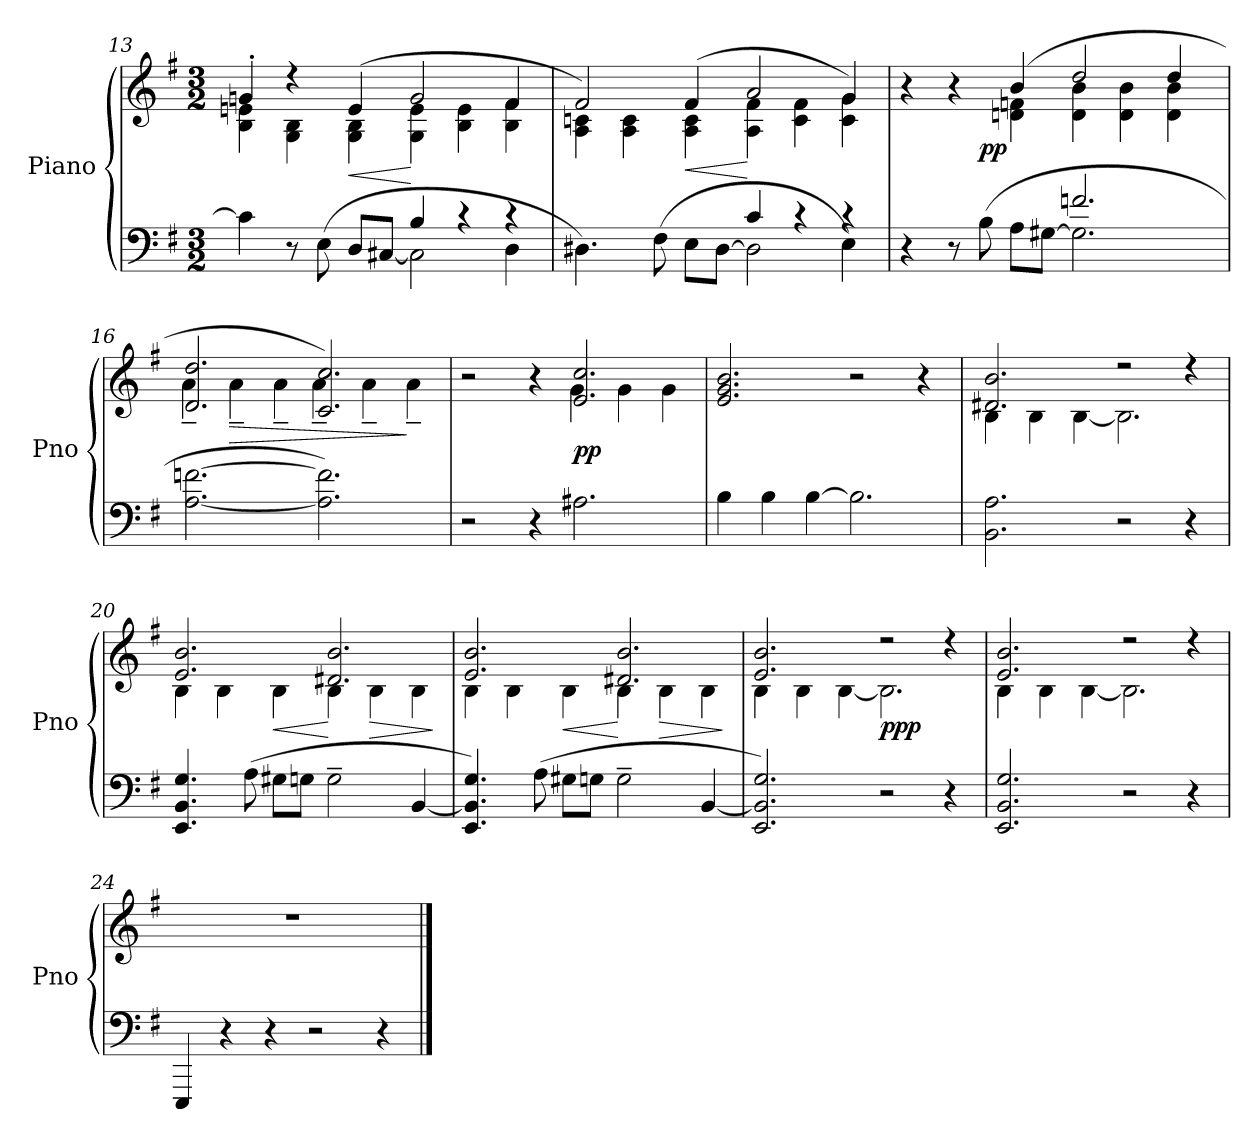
**kern	**kern	**dynam
*part1	*part1	*part1
*staff2	*staff1	*staff1/2
*I"Piano	*	*
*I'Pno	*	*
*clefF4	*clefG2	*
*k[f#]	*k[f#]	*
*M3/2	*M3/2	*
=13	=13	=13
*^	*^	*
4c#]	2.ryy	4gn'	4B 4en	.
8r	.	4rdd	4G 4B	.
(<8E	.	.	.	.
!	!	!	!	!LO:HP:b
8DL	.	(4e	4G 4B	<
[8C#XJ	.	.	.	.
4B	2C#]	2g	4G 4e	[
4rc	.	.	4B 4e	.
4rc	4D	4f#	4B 4f#	.
=14	=14	=14	=14	=14
4.D#X)	2.ryy	2f#)	4A 4cn	.
.	.	.	4A 4c	.
(<8F#	.	.	.	.
!	!	!	!	!LO:HP:b
8EL	.	(4f#	4A 4c	<
[8D#J	.	.	.	.
4c	2D#]	2a	4A 4f#	[
4rc	.	.	4c 4f#	.
4rc	4E)	4g)	4c 4g	.
=15	=15	=15	=15	=15
*	*	*	*^	*
4r	2.ryy	4ryy	4r	4.ryy	.
8r	.	4ryy	4r	.	.
(<8B	.	.	.	1ryy	pp
8AL	.	(4b	4dn 4fn	.	.
[8G#XJ	.	.	.	.	.
2.fn	2.G#]	2dd	4d 4b	.	.
.	.	.	4d 4b	.	.
.	.	4dd	4d 4b	.	.
.	.	.	.	8ryy	.
*v	*v	*	*	*	*
*	*	*v	*v	*
=16	=16	=16	=16
[2.A [2.fn	2.d 2.dd	4a~	.
!	!	!	!LO:HP:b
.	.	4a~	>
.	.	4a~	.
2.A] 2.fn])	2.c 2.cc)	4a~	.
.	.	4a~	.
.	.	4a~	]
=17	=17	=17	=17
2r	2ryy	2r	.
4r	4ryy	4r	.
2.A#X	2.e 2.cc	4g	pp
.	.	4g	.
.	.	4g	.
*	*v	*v	*
=18	=18	=18
4B	2.e 2.g 2.b	.
4B	.	.
[4B	.	.
2.B]	2r	.
.	4r	.
=19	=19	=19
*	*^	*
2.BB 2.A	2.d#X 2.b	4B	.
.	.	4B	.
.	.	[4B	.
2r	2r	2.B]	.
4r	4r	.	.
=20	=20	=20	=20
4.EE 4.BB 4.G	2.e 2.b	4B	.
.	.	4B	.
(8A	.	.	.
!	!	!	!LO:HP:b
8G#XL	.	4B	<
8GnJ	.	.	.
2G~	2.d#X 2.b	4B	[
!	!	!	!LO:HP:b
.	.	4B	>
[4BB	.	4B	.
*	*v	*v	*
.	.	]
=21	=21	=21
*	*^	*
4.EE 4.BB] 4.G)	2.e 2.b	4B	.
.	.	4B	.
(8A	.	.	.
!	!	!	!LO:HP:b
8G#XL	.	4B	<
8GnJ	.	.	.
2G~	2.d#X 2.b	4B	[
!	!	!	!LO:HP:b
.	.	4B	>
[4BB	.	4B	.
*	*v	*v	*
.	.	]
=22	=22	=22
*	*^	*
2.EE 2.BB] 2.G)	2.e 2.b	4B	.
.	.	4B	.
.	.	[4B	.
2r	2r	2.B]	ppp
4r	4r	.	.
=23	=23	=23	=23
2.EE 2.BB 2.G	2.e 2.b	4B	.
.	.	4B	.
.	.	[4B	.
2r	2r	2.B]	.
4r	4r	.	.
*	*v	*v	*
=24	=24	=24
4EEE	1.r	.
4r	.	.
4r	.	.
2r	.	.
4r	.	.
==	==	==
*-	*-	*-
